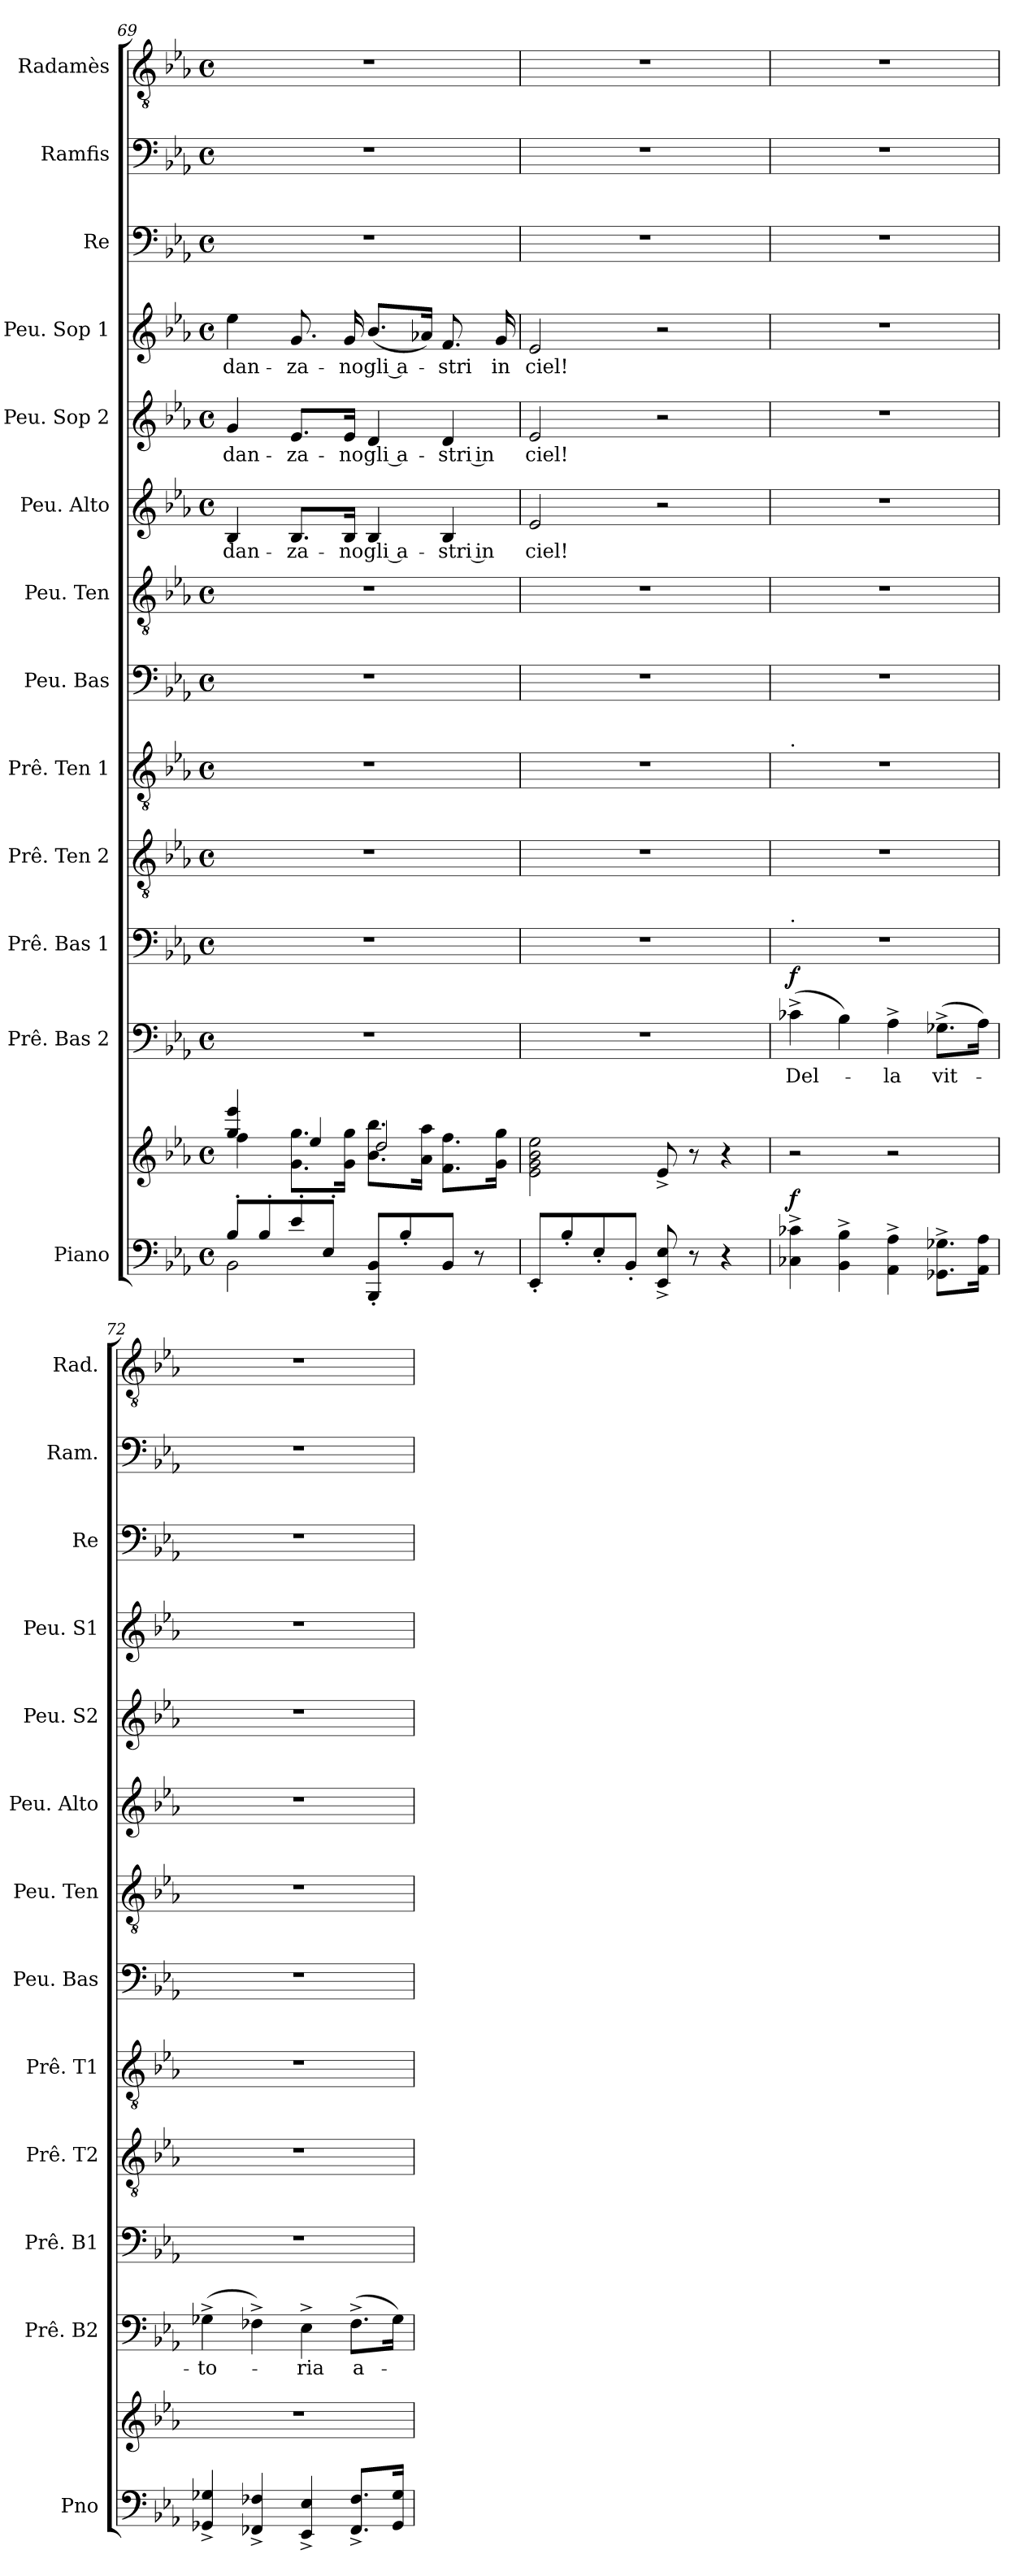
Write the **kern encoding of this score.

**kern	**kern	**dynam	**kern	**text	**dynam	**kern	**kern	**kern	**kern	**kern	**kern	**text	**kern	**text	**kern	**text	**kern	**kern	**kern
*part13	*part13	*part13	*part12	*part12	*part12	*part11	*part10	*part9	*part8	*part7	*part6	*part6	*part5	*part5	*part4	*part4	*part3	*part2	*part1
*staff14	*staff13	*staff13/14	*staff12	*staff12	*staff12	*staff11	*staff10	*staff9	*staff8	*staff7	*staff6	*staff6	*staff5	*staff5	*staff4	*staff4	*staff3	*staff2	*staff1
*I"Piano	*	*	*I"Prê. Bas 2	*	*	*I"Prê. Bas 1	*I"Prê. Ten 2	*I"Prê. Ten 1	*I"Peu. Bas	*I"Peu. Ten	*I"Peu. Alto	*	*I"Peu. Sop 2	*	*I"Peu. Sop 1	*	*I"Re	*I"Ramfis	*I"Radamès
*I'Pno	*	*	*I'Prê. B2	*	*	*I'Prê. B1	*I'Prê. T2	*I'Prê. T1	*I'Peu. Bas	*I'Peu. Ten	*I'Peu. Alto	*	*I'Peu. S2	*	*I'Peu. S1	*	*I'Re	*I'Ram.	*I'Rad.
*clefF4	*clefG2	*	*clefF4	*	*	*clefF4	*clefGv2	*clefGv2	*clefF4	*clefGv2	*clefG2	*	*clefG2	*	*clefG2	*	*clefF4	*clefF4	*clefGv2
*k[b-e-a-]	*k[b-e-a-]	*	*k[b-e-a-]	*	*	*k[b-e-a-]	*k[b-e-a-]	*k[b-e-a-]	*k[b-e-a-]	*k[b-e-a-]	*k[b-e-a-]	*	*k[b-e-a-]	*	*k[b-e-a-]	*	*k[b-e-a-]	*k[b-e-a-]	*k[b-e-a-]
*M4/4	*M4/4	*	*M4/4	*	*	*M4/4	*M4/4	*M4/4	*M4/4	*M4/4	*M4/4	*	*M4/4	*	*M4/4	*	*M4/4	*M4/4	*M4/4
*met(c)	*met(c)	*	*met(c)	*	*	*met(c)	*met(c)	*met(c)	*met(c)	*met(c)	*met(c)	*	*met(c)	*	*met(c)	*	*met(c)	*met(c)	*met(c)
=69	=69	=69	=69	=69	=69	=69	=69	=69	=69	=69	=69	=69	=69	=69	=69	=69	=69	=69	=69
*^	*^	*	*	*	*	*	*	*	*	*	*	*	*	*	*	*	*	*	*
!	!	!	!	!	!	!	!	!	!	!	!	!	!	!LO:LY:b:color=#0055FF	!	!LO:LY:b:color=#AA0000	!	!LO:LY:b:color=#0055FF	!	!	!
8B-'/L	2BB-\	4gg/ 4eee-/	4ff\	.	1r	.	.	1r	1r	1r	1r	1r	4B-/	dan-	4g/	dan-	4ee-\	dan-	1r	1r	1r
8B-'/	.	.	.	.	.	.	.	.	.	.	.	.	.	.	.	.	.	.	.	.	.
!	!	!	!	!	!	!	!	!	!	!	!	!	!	!LO:LY:b:color=#0055FF	!	!LO:LY:b:color=#AA0000	!	!LO:LY:b:color=#0055FF	!	!	!
8e-'/	.	8.g\ 8.gg\L	4ee-/	.	.	.	.	.	.	.	.	.	8.B-/L	-za-	8.e-/L	-za-	8.g/	-za-	.	.	.
8E-'/J	.	.	.	.	.	.	.	.	.	.	.	.	.	.	.	.	.	.	.	.	.
!	!	!	!	!	!	!	!	!	!	!	!	!	!	!LO:LY:b:color=#0055FF	!	!LO:LY:b:color=#AA0000	!	!LO:LY:b:color=#0055FF	!	!	!
.	.	16g\ 16gg\Jk	.	.	.	.	.	.	.	.	.	.	16B-/Jk	-no	16e-/Jk	-no	16g/	-no	.	.	.
!	!	!	!	!	!	!	!	!	!	!	!	!	!	!LO:LY:b:color=#0055FF	!	!LO:LY:b:color=#AA0000	!	!LO:LY:b:color=#0055FF	!	!	!
8BBB-/' 8BB-/'L	2ryy	8.b-\ 8.bb-\L	2dd/	.	.	.	.	.	.	.	.	.	4B-/	gli a-	4d/	gli a-	(<8.b-/L	gli a-	.	.	.
8B-'/	.	.	.	.	.	.	.	.	.	.	.	.	.	.	.	.	.	.	.	.	.
.	.	16a-\ 16aa-\Jk	.	.	.	.	.	.	.	.	.	.	.	.	.	.	16a-X/Jk)	.	.	.	.
!	!	!	!	!	!	!	!	!	!	!	!	!	!	!LO:LY:b:color=#0055FF	!	!LO:LY:b:color=#AA0000	!	!LO:LY:b:color=#0055FF	!	!	!
8BB-/J	.	8.f\ 8.ff\L	.	.	.	.	.	.	.	.	.	.	4B-/	stri in	4d/	stri in	8.f/	-stri	.	.	.
8r	.	.	.	.	.	.	.	.	.	.	.	.	.	.	.	.	.	.	.	.	.
!	!	!	!	!	!	!	!	!	!	!	!	!	!	!	!	!	!	!LO:LY:b:color=#0055FF	!	!	!
.	.	16g\ 16gg\Jk	.	.	.	.	.	.	.	.	.	.	.	.	.	.	16g/	in	.	.	.
*v	*v	*	*	*	*	*	*	*	*	*	*	*	*	*	*	*	*	*	*	*	*
*	*v	*v	*	*	*	*	*	*	*	*	*	*	*	*	*	*	*	*	*	*
=70	=70	=70	=70	=70	=70	=70	=70	=70	=70	=70	=70	=70	=70	=70	=70	=70	=70	=70	=70
!	!	!	!	!	!	!	!	!	!	!	!	!LO:LY:b:color=#0055FF	!	!LO:LY:b:color=#AA0000	!	!LO:LY:b:color=#0055FF	!	!	!
8EE-'/L	2e-\ 2g\ 2b-\ 2ee-\	.	1r	.	.	1r	1r	1r	1r	1r	2e-/	ciel!	2e-/	ciel!	2e-/	ciel!	1r	1r	1r
8B-'/	.	.	.	.	.	.	.	.	.	.	.	.	.	.	.	.	.	.	.
8E-'/	.	.	.	.	.	.	.	.	.	.	.	.	.	.	.	.	.	.	.
8BB-'/J	.	.	.	.	.	.	.	.	.	.	.	.	.	.	.	.	.	.	.
8EE-/^ 8E-/^	8e-^/	.	.	.	.	.	.	.	.	.	2r	.	2r	.	2r	.	.	.	.
8r	8r	.	.	.	.	.	.	.	.	.	.	.	.	.	.	.	.	.	.
4r	4r	.	.	.	.	.	.	.	.	.	.	.	.	.	.	.	.	.	.
!!LO:PB:g=z
=71	=71	=71	=71	=71	=71	=71	=71	=71	=71	=71	=71	=71	=71	=71	=71	=71	=71	=71	=71
!	!	!	!	!	!	!	!	!LO:TX:a:t=.	!	!	!	!	!	!	!	!	!	!	!
!	!	!	!	!	!	!LO:TX:a:t=.	!	!	!	!	!	!	!	!	!	!	!	!	!
!	!	!LO:DY:a=2	!	!LO:LY:b:color=#0055FF	!LO:DY:a	!	!	!	!	!	!	!	!	!	!	!	!	!	!
4C-X\^ 4c-X\^	2r	f	(>4c-X^\	Del-	f	1r	1r	1r	1r	1r	1r	.	1r	.	1r	.	1r	1r	1r
4BB-\^ 4B-\^	.	.	4B-\)	.	.	.	.	.	.	.	.	.	.	.	.	.	.	.	.
!	!	!	!	!LO:LY:b:color=#0055FF	!	!	!	!	!	!	!	!	!	!	!	!	!	!	!
4AA-\^ 4A-\^	2r	.	4A-^\	-la	.	.	.	.	.	.	.	.	.	.	.	.	.	.	.
!	!	!	!	!LO:LY:b:color=#0055FF	!	!	!	!	!	!	!	!	!	!	!	!	!	!	!
8.GG-X\^ 8.G-X\^L	.	.	(>8.G-X^\L	vit-	.	.	.	.	.	.	.	.	.	.	.	.	.	.	.
16AA-\ 16A-\Jk	.	.	16A-\Jk)	.	.	.	.	.	.	.	.	.	.	.	.	.	.	.	.
=72	=72	=72	=72	=72	=72	=72	=72	=72	=72	=72	=72	=72	=72	=72	=72	=72	=72	=72	=72
!	!	!	!	!LO:LY:b:color=#0055FF	!	!	!	!	!	!	!	!	!	!	!	!	!	!	!
4GG-X/^ 4G-X/^	1r	.	(>4G-X^\	-to-	.	1r	1r	1r	1r	1r	1r	.	1r	.	1r	.	1r	1r	1r
4FF-X/^ 4F-X/^	.	.	4F-X^\)	.	.	.	.	.	.	.	.	.	.	.	.	.	.	.	.
!	!	!	!	!LO:LY:b:color=#0055FF	!	!	!	!	!	!	!	!	!	!	!	!	!	!	!
4EE-/^ 4E-/^	.	.	4E-^\	-ria	.	.	.	.	.	.	.	.	.	.	.	.	.	.	.
!	!	!	!	!LO:LY:b:color=#0055FF	!	!	!	!	!	!	!	!	!	!	!	!	!	!	!
8.FF-/^ 8.F-/^L	.	.	(>8.F-^\L	a-	.	.	.	.	.	.	.	.	.	.	.	.	.	.	.
16GG-/ 16G-/Jk	.	.	16G-\Jk)	.	.	.	.	.	.	.	.	.	.	.	.	.	.	.	.
=	=	=	=	=	=	=	=	=	=	=	=	=	=	=	=	=	=	=	=
*-	*-	*-	*-	*-	*-	*-	*-	*-	*-	*-	*-	*-	*-	*-	*-	*-	*-	*-	*-
